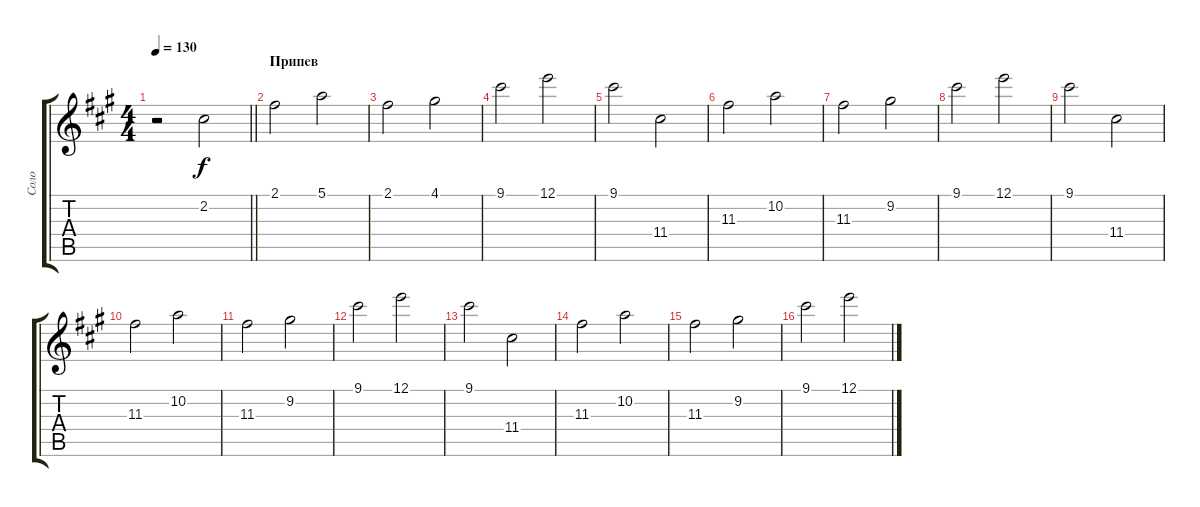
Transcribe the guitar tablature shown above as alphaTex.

\track ("Соло" "Соло") {solo instrument distortionguitar}
\staff {score tabs}
\tuning (E4 B3 G3 D3 A2 E2) {hide}
\ts (4 4)
\tempo 130
\clef g2
\barLineRight lightlight
\ks f#minor
r.2{dy f} 2.2.2 |
\section ("" "Припев")
2.1.2 5.1.2 |
2.1.2 4.1.2 |
9.1.2 12.1.2 |
9.1.2 11.4.2 |
11.3.2 10.2.2 |
11.3.2 9.2.2 |
9.1.2 12.1.2 |
9.1.2 11.4.2 |
11.3.2 10.2.2 |
11.3.2 9.2.2 |
9.1.2 12.1.2 |
9.1.2 11.4.2 |
11.3.2 10.2.2 |
11.3.2 9.2.2 |
9.1.2 12.1.2
